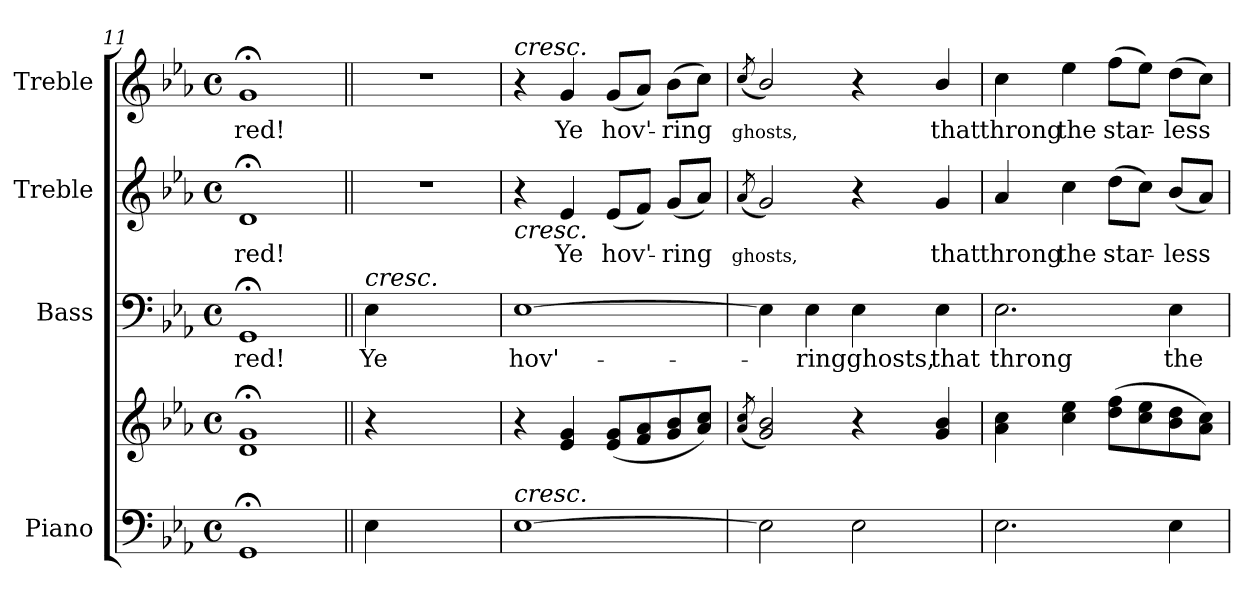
**kern	**kern	**kern	**text	**kern	**text	**kern	**text
*part4	*part4	*part3	*part3	*part2	*part2	*part1	*part1
*staff5	*staff4	*staff3	*staff3	*staff2	*staff2	*staff1	*staff1
*I"Piano	*	*I"Bass	*	*I"Treble	*	*I"Treble	*
*I'Pno.	*	*I'B.	*	*I'Tr.	*	*I'Tr.	*
*clefF4	*clefG2	*clefF4	*	*clefG2	*	*clefG2	*
*k[b-e-a-]	*k[b-e-a-]	*k[b-e-a-]	*	*k[b-e-a-]	*	*k[b-e-a-]	*
*E-:	*E-:	*E-:	*	*E-:	*	*E-:	*
*M4/4	*M4/4	*M4/4	*	*M4/4	*	*M4/4	*
*met(c)	*met(c)	*met(c)	*	*met(c)	*	*met(c)	*
=11	=11	=11	=11	=11	=11	=11	=11
*	*^	*	*	*	*	*	*
!	!	!	!	!LO:LY:b:color=#000000	!	!	!	!
!	!	!	!	!	!	!LO:LY:b:color=#000000	!	!
!	!	!	!	!	!	!	!	!LO:LY:b:color=#000000
1GG;i	1g;i	1di	1GG;i	red!	1d;i	red!	1g;i	red!
!!LO:PB:g=z
=12||	=12||	=12||	=12||	=12||	=12||	=12||	=12||	=12||
!	!LO:N:vis=1	!	!	!	!	!	!	!
*	*v	*v	*	*	*	*	*	*
*	*^	*	*	*	*	*	*
!	!	!	!LO:TX:a:i:t=cresc.	!	!	!	!	!
!	!	!	!	!LO:LY:b:color=#000000	!LO:N:vis=1	!	!LO:N:vis=1	!
*	*v	*v	*	*	*	*	*	*
4E-i\	4r	4E-i\	Ye	1r	.	1r	.
2.ryy	2.ryy	2.ryy	.	.	.	.	.
=13	=13	=13	=13	=13	=13	=13	=13
!	!	!	!	!	!	!LO:TX:a:i:t=cresc.	!
!	!	!	!	!LO:TX:b:i:t=cresc.	!	!	!
!LO:TX:a:i:t=cresc.	!	!	!	!	!	!	!
!	!	!	!LO:LY:b:color=#000000	!	!	!	!
[1E-i	4r	[1E-i	hov'-	4r	.	4r	.
!	!	!	!	!	!LO:LY:b:color=#000000	!	!
!	!	!	!	!	!	!	!LO:LY:b:color=#000000
.	4e-i/ 4gi	.	.	4e-i/	Ye	4gi/	Ye
!	!	!	!	!	!LO:LY:b:color=#000000	!	!
!	!	!	!	!	!	!	!LO:LY:b:color=#000000
.	(8e-i/ 8giL	.	.	(8e-i/L	hov'-	(8gi/L	hov'-
.	8fi/ 8a-i	.	.	8fi/J)	.	8a-i/J)	.
!	!	!	!	!	!LO:LY:b:color=#000000	!	!
!	!	!	!	!	!	!	!LO:LY:b:color=#000000
.	8gi/ 8b-i	.	.	(8gi/L	-ring	(8b-i\L	-ring
.	8a-i/ 8cciJ)	.	.	8a-i/J)	.	8cci\J)	.
=14	=14	=14	=14	=14	=14	=14	=14
!	!	!	!	!	!	!	!LO:LY:b:color=#000000
!	!	!	!	!	!LO:LY:b:color=#000000	!	!
.	(8qa-i/ 8qcci	.	.	(8qa-i/	ghosts,	(8qcci/	ghosts,
2E-i\]	2gi/ 2b-i)	4E-i\]	.	2gi/)	.	2b-i/)	.
!	!	!	!LO:LY:b:color=#000000	!	!	!	!
.	.	4E-i\	-ring	.	.	.	.
!	!	!	!LO:LY:b:color=#000000	!	!	!	!
2E-i\	4r	4E-i\	ghosts,	4r	.	4r	.
!	!	!	!LO:LY:b:color=#000000	!	!	!	!
!	!	!	!	!	!LO:LY:b:color=#000000	!	!
!	!	!	!	!	!	!	!LO:LY:b:color=#000000
.	4gi/ 4b-i	4E-i\	that	4gi/	that	4b-i/	that
=15	=15	=15	=15	=15	=15	=15	=15
!	!	!	!LO:LY:b:color=#000000	!	!	!	!
!	!	!	!	!	!LO:LY:b:color=#000000	!	!
!	!	!	!	!	!	!	!LO:LY:b:color=#000000
2.E-i\	4a-i\ 4cci	2.E-i\	throng	4a-i/	throng	4cci\	throng
!	!	!	!	!	!LO:LY:b:color=#000000	!	!
!	!	!	!	!	!	!	!LO:LY:b:color=#000000
.	4cci\ 4ee-i	.	.	4cci\	the	4ee-i\	the
!	!	!	!	!	!LO:LY:b:color=#000000	!	!
!	!	!	!	!	!	!	!LO:LY:b:color=#000000
.	(8ddi\ 8ffiL	.	.	(8ddi\L	star-	(8ffi\L	star-
.	8cci\ 8ee-i	.	.	8cci\J)	.	8ee-i\J)	.
!	!	!	!LO:LY:b:color=#000000	!	!	!	!
!	!	!	!	!	!LO:LY:b:color=#000000	!	!
!	!	!	!	!	!	!	!LO:LY:b:color=#000000
4E-i\	8b-i\ 8ddi	4E-i\	the	(8b-i/L	-less	(8ddi\L	-less
.	8a-i\ 8cciJ)	.	.	8a-i/J)	.	8cci\J)	.
=	=	=	=	=	=	=	=
*-	*-	*-	*-	*-	*-	*-	*-
